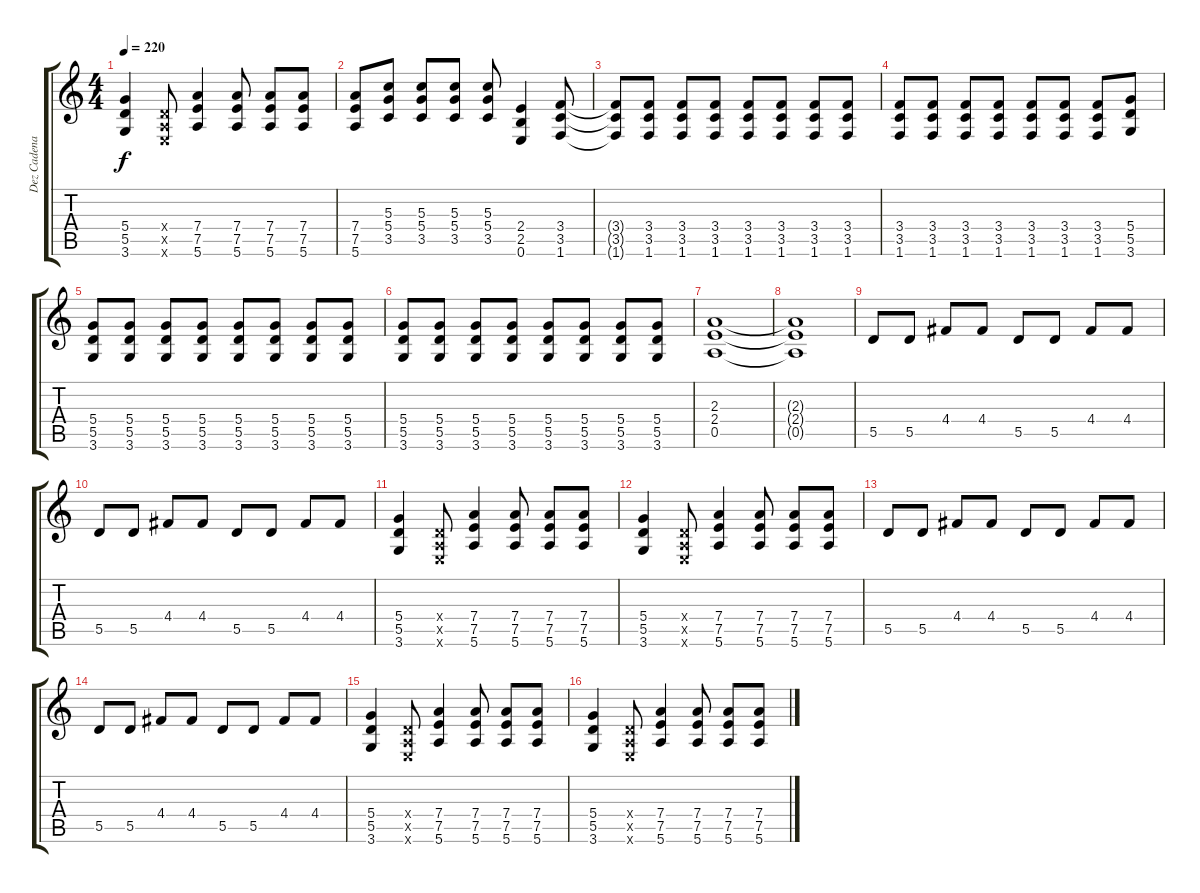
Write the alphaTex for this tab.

\track ("Dez Cadena" "Dez Cadena") {instrument distortionguitar}
\staff {score tabs}
\tuning (E4 B3 G3 D3 A2 E2) {hide}
\ts (4 4)
\tempo 220
\clef g2
\ks c
(5.4 5.5 3.6).4{dy f} (0.4{x} 0.5{x} 0.6{x}).8 (7.4 7.5 5.6).4 (7.4 7.5 5.6).8 (7.4 7.5 5.6).8 (7.4 7.5 5.6).8 |
(7.4 7.5 5.6).8 (5.3 5.4 3.5).8 (5.3 5.4 3.5).8 (5.3 5.4 3.5).8 (5.3 5.4 3.5).8 (2.4 2.5 0.6).4 (3.4 3.5 1.6).8 |
(3.4{t} 3.5{t} 1.6{t}).8 (3.4 3.5 1.6).8 (3.4 3.5 1.6).8 (3.4 3.5 1.6).8 (3.4 3.5 1.6).8 (3.4 3.5 1.6).8 (3.4 3.5 1.6).8 (3.4 3.5 1.6).8 |
(3.4 3.5 1.6).8 (3.4 3.5 1.6).8 (3.4 3.5 1.6).8 (3.4 3.5 1.6).8 (3.4 3.5 1.6).8 (3.4 3.5 1.6).8 (3.4 3.5 1.6).8 (5.4 5.5 3.6).8 |
(5.4 5.5 3.6).8 (5.4 5.5 3.6).8 (5.4 5.5 3.6).8 (5.4 5.5 3.6).8 (5.4 5.5 3.6).8 (5.4 5.5 3.6).8 (5.4 5.5 3.6).8 (5.4 5.5 3.6).8 |
(5.4 5.5 3.6).8 (5.4 5.5 3.6).8 (5.4 5.5 3.6).8 (5.4 5.5 3.6).8 (5.4 5.5 3.6).8 (5.4 5.5 3.6).8 (5.4 5.5 3.6).8 (5.4 5.5 3.6).8 |
(2.3 2.4 0.5).1 |
(2.3{t} 2.4{t} 0.5{t}).1 |
5.5.8 5.5.8 4.4.8 4.4.8 5.5.8 5.5.8 4.4.8 4.4.8 |
5.5.8 5.5.8 4.4.8 4.4.8 5.5.8 5.5.8 4.4.8 4.4.8 |
(5.4 5.5 3.6).4 (0.4{x} 0.5{x} 0.6{x}).8 (7.4 7.5 5.6).4 (7.4 7.5 5.6).8 (7.4 7.5 5.6).8 (7.4 7.5 5.6).8 |
(5.4 5.5 3.6).4 (0.4{x} 0.5{x} 0.6{x}).8 (7.4 7.5 5.6).4 (7.4 7.5 5.6).8 (7.4 7.5 5.6).8 (7.4 7.5 5.6).8 |
5.5.8 5.5.8 4.4.8 4.4.8 5.5.8 5.5.8 4.4.8 4.4.8 |
5.5.8 5.5.8 4.4.8 4.4.8 5.5.8 5.5.8 4.4.8 4.4.8 |
(5.4 5.5 3.6).4 (0.4{x} 0.5{x} 0.6{x}).8 (7.4 7.5 5.6).4 (7.4 7.5 5.6).8 (7.4 7.5 5.6).8 (7.4 7.5 5.6).8 |
(5.4 5.5 3.6).4 (0.4{x} 0.5{x} 0.6{x}).8 (7.4 7.5 5.6).4 (7.4 7.5 5.6).8 (7.4 7.5 5.6).8 (7.4 7.5 5.6).8
